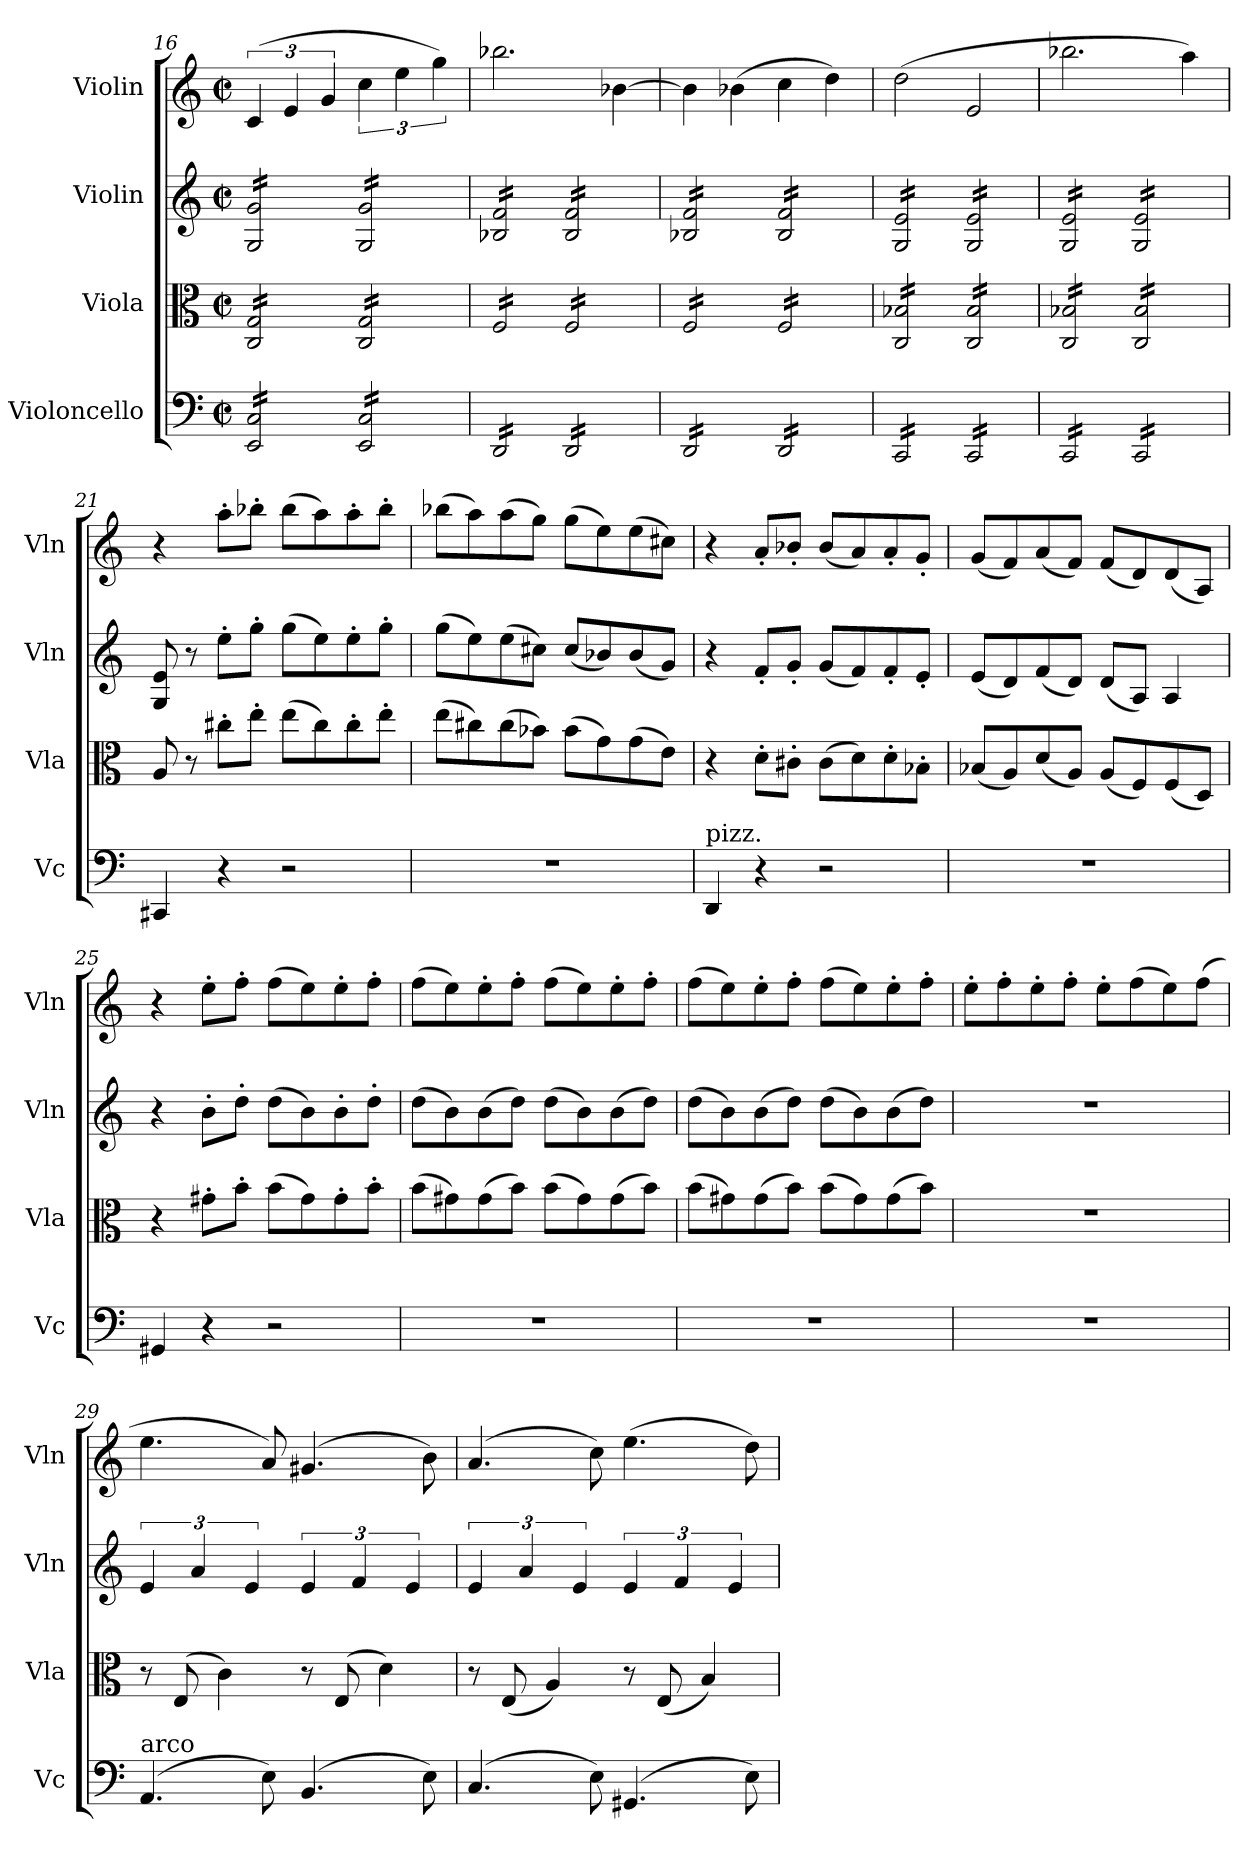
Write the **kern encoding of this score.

**kern	**kern	**kern	**kern
*part4	*part3	*part2	*part1
*staff4	*staff3	*staff2	*staff1
*I"Violoncello	*I"Viola	*I"Violin	*I"Violin
*I'Vc	*I'Vla	*I'Vln	*I'Vln
*clefF4	*clefC3	*clefG2	*clefG2
*k[]	*k[]	*k[]	*k[]
*M2/2	*M2/2	*M2/2	*M2/2
*met(c|)	*met(c|)	*met(c|)	*met(c|)
=16	=16	=16	=16
*tremolo	*	*	*
*	*tremolo	*	*
*	*	*tremolo	*
16EE/ 16C/LL	16C/ 16G/LL	16G/ 16g/LL	(6c/
16EE/ 16C/	16C/ 16G/	16G/ 16g/	.
16EE/ 16C/	16C/ 16G/	16G/ 16g/	.
.	.	.	6e/
16EE/ 16C/	16C/ 16G/	16G/ 16g/	.
16EE/ 16C/	16C/ 16G/	16G/ 16g/	.
16EE/ 16C/	16C/ 16G/	16G/ 16g/	.
.	.	.	6g/
16EE/ 16C/	16C/ 16G/	16G/ 16g/	.
16EE/ 16C/JJ	16C/ 16G/JJ	16G/ 16g/JJ	.
16EE/ 16C/LL	16C/ 16G/LL	16G/ 16g/LL	6cc\
16EE/ 16C/	16C/ 16G/	16G/ 16g/	.
16EE/ 16C/	16C/ 16G/	16G/ 16g/	.
.	.	.	6ee\
16EE/ 16C/	16C/ 16G/	16G/ 16g/	.
16EE/ 16C/	16C/ 16G/	16G/ 16g/	.
16EE/ 16C/	16C/ 16G/	16G/ 16g/	.
.	.	.	6gg\)
16EE/ 16C/	16C/ 16G/	16G/ 16g/	.
16EE/ 16C/JJ	16C/ 16G/JJ	16G/ 16g/JJ	.
=17	=17	=17	=17
16DD/LL	16F/LL	16B-X/ 16f/LL	2.bb-X\
16DD/	16F/	16B-X/ 16f/	.
16DD/	16F/	16B-X/ 16f/	.
16DD/	16F/	16B-X/ 16f/	.
16DD/	16F/	16B-X/ 16f/	.
16DD/	16F/	16B-X/ 16f/	.
16DD/	16F/	16B-X/ 16f/	.
16DD/JJ	16F/JJ	16B-X/ 16f/JJ	.
16DD/LL	16F/LL	16B-/ 16f/LL	.
16DD/	16F/	16B-/ 16f/	.
16DD/	16F/	16B-/ 16f/	.
16DD/	16F/	16B-/ 16f/	.
16DD/	16F/	16B-/ 16f/	[4b-X\
16DD/	16F/	16B-/ 16f/	.
16DD/	16F/	16B-/ 16f/	.
16DD/JJ	16F/JJ	16B-/ 16f/JJ	.
=18	=18	=18	=18
16DD/LL	16F/LL	16B-X/ 16f/LL	4b-\]
16DD/	16F/	16B-X/ 16f/	.
16DD/	16F/	16B-X/ 16f/	.
16DD/	16F/	16B-X/ 16f/	.
16DD/	16F/	16B-X/ 16f/	(4b-X\
16DD/	16F/	16B-X/ 16f/	.
16DD/	16F/	16B-X/ 16f/	.
16DD/JJ	16F/JJ	16B-X/ 16f/JJ	.
16DD/LL	16F/LL	16B-/ 16f/LL	4cc\
16DD/	16F/	16B-/ 16f/	.
16DD/	16F/	16B-/ 16f/	.
16DD/	16F/	16B-/ 16f/	.
16DD/	16F/	16B-/ 16f/	4dd\)
16DD/	16F/	16B-/ 16f/	.
16DD/	16F/	16B-/ 16f/	.
16DD/JJ	16F/JJ	16B-/ 16f/JJ	.
=19	=19	=19	=19
16CC/LL	16C/ 16B-X/LL	16G/ 16e/LL	(2dd\
16CC/	16C/ 16B-X/	16G/ 16e/	.
16CC/	16C/ 16B-X/	16G/ 16e/	.
16CC/	16C/ 16B-X/	16G/ 16e/	.
16CC/	16C/ 16B-X/	16G/ 16e/	.
16CC/	16C/ 16B-X/	16G/ 16e/	.
16CC/	16C/ 16B-X/	16G/ 16e/	.
16CC/JJ	16C/ 16B-X/JJ	16G/ 16e/JJ	.
16CC/LL	16C/ 16B-/LL	16G/ 16e/LL	2e/
16CC/	16C/ 16B-/	16G/ 16e/	.
16CC/	16C/ 16B-/	16G/ 16e/	.
16CC/	16C/ 16B-/	16G/ 16e/	.
16CC/	16C/ 16B-/	16G/ 16e/	.
16CC/	16C/ 16B-/	16G/ 16e/	.
16CC/	16C/ 16B-/	16G/ 16e/	.
16CC/JJ	16C/ 16B-/JJ	16G/ 16e/JJ	.
=20	=20	=20	=20
16CC/LL	16C/ 16B-X/LL	16G/ 16e/LL	2.bb-X\
16CC/	16C/ 16B-X/	16G/ 16e/	.
16CC/	16C/ 16B-X/	16G/ 16e/	.
16CC/	16C/ 16B-X/	16G/ 16e/	.
16CC/	16C/ 16B-X/	16G/ 16e/	.
16CC/	16C/ 16B-X/	16G/ 16e/	.
16CC/	16C/ 16B-X/	16G/ 16e/	.
16CC/JJ	16C/ 16B-X/JJ	16G/ 16e/JJ	.
16CC/LL	16C/ 16B-/LL	16G/ 16e/LL	.
16CC/	16C/ 16B-/	16G/ 16e/	.
16CC/	16C/ 16B-/	16G/ 16e/	.
16CC/	16C/ 16B-/	16G/ 16e/	.
16CC/	16C/ 16B-/	16G/ 16e/	4aa\)
16CC/	16C/ 16B-/	16G/ 16e/	.
16CC/	16C/ 16B-/	16G/ 16e/	.
16CC/JJ	16C/ 16B-/JJ	16G/ 16e/JJ	.
*	*	*Xtremolo	*
*	*Xtremolo	*	*
*Xtremolo	*	*	*
=21	=21	=21	=21
4CC#X/	8A/	8G/ 8e/	4r
.	8r	8r	.
4r	8cc#X'\L	8ee'\L	8aa'\L
.	8ee'\J	8gg'\J	8bb-X'\J
2r	(8ee\L	(8gg\L	(8bb-\L
.	8cc#\)	8ee\)	8aa\)
.	8cc#'\	8ee'\	8aa'\
.	8ee'\J	8gg'\J	8bb-'\J
=22	=22	=22	=22
1r	(8ee\L	(8gg\L	(8bb-X\L
.	8cc#X\)	8ee\)	8aa\)
.	(8cc#\	(8ee\	(8aa\
.	8b-X\J)	8cc#X\J)	8gg\J)
.	(8b-\L	(8cc#/L	(8gg\L
.	8g\)	8b-X/)	8ee\)
.	(8g\	(8b-/	(8ee\
.	8e\J)	8g/J)	8cc#X\J)
=23	=23	=23	=23
!LO:TX:a:t=pizz.	!	!	!
4DD/	4r	4r	4r
4r	8d'\L	8f'/L	8a'/L
.	8c#X'\J	8g'/J	8b-X'/J
2r	(8c#\L	(8g/L	(8b-/L
.	8d\)	8f/)	8a/)
.	8d'\	8f'/	8a'/
.	8B-X'\J	8e'/J	8g'/J
=24	=24	=24	=24
1r	(8B-X/L	(8e/L	(8g/L
.	8A/)	8d/)	8f/)
.	(8d/	(8f/	(8a/
.	8A/J)	8d/J)	8f/J)
.	(8A/L	(8d/L	(8f/L
.	8F/)	8A/J)	8d/)
.	(8F/	4A/	(8d/
.	8D/J)	.	8A/J)
=25	=25	=25	=25
4GG#X/	4r	4r	4r
4r	8g#X'\L	8b'\L	8ee'\L
.	8b'\J	8dd'\J	8ff'\J
2r	(8b\L	(8dd\L	(8ff\L
.	8g#\)	8b\)	8ee\)
.	8g#'\	8b'\	8ee'\
.	8b'\J	8dd'\J	8ff'\J
=26	=26	=26	=26
1r	(8b\L	(8dd\L	(8ff\L
.	8g#X\)	8b\)	8ee\)
.	(8g#\	(8b\	8ee'\
.	8b\J)	8dd\J)	8ff'\J
.	(8b\L	(8dd\L	(8ff\L
.	8g#\)	8b\)	8ee\)
.	(8g#\	(8b\	8ee'\
.	8b\J)	8dd\J)	8ff'\J
=27	=27	=27	=27
1r	(8b\L	(8dd\L	(8ff\L
.	8g#X\)	8b\)	8ee\)
.	(8g#\	(8b\	8ee'\
.	8b\J)	8dd\J)	8ff'\J
.	(8b\L	(8dd\L	(8ff\L
.	8g#\)	8b\)	8ee\)
.	(8g#\	(8b\	8ee'\
.	8b\J)	8dd\J)	8ff'\J
=28	=28	=28	=28
1r	1r	1r	8ee'\L
.	.	.	8ff'\
.	.	.	8ee'\
.	.	.	8ff'\J
.	.	.	8ee'\L
.	.	.	(8ff\
.	.	.	8ee\)
.	.	.	(8ff\J
=29	=29	=29	=29
!LO:TX:a:t=arco	!	!	!
(4.AA/	8r	6e/	4.ee\
.	(8E/	.	.
.	.	6a/	.
.	4c\)	.	.
.	.	6e/	.
8E\)	.	.	8a/)
(4.BB/	8r	6e/	(4.g#X/
.	(8E/	.	.
.	.	6f/	.
.	4d\)	.	.
.	.	6e/	.
8E\)	.	.	8b\)
=30	=30	=30	=30
(4.C/	8r	6e/	(4.a/
.	(8E/	.	.
.	.	6a/	.
.	4A/)	.	.
.	.	6e/	.
8E\)	.	.	8cc\)
(4.GG#X/	8r	6e/	(4.ee\
.	(8E/	.	.
.	.	6f/	.
.	4B/)	.	.
.	.	6e/	.
8E\)	.	.	8dd\)
=	=	=	=
*-	*-	*-	*-
